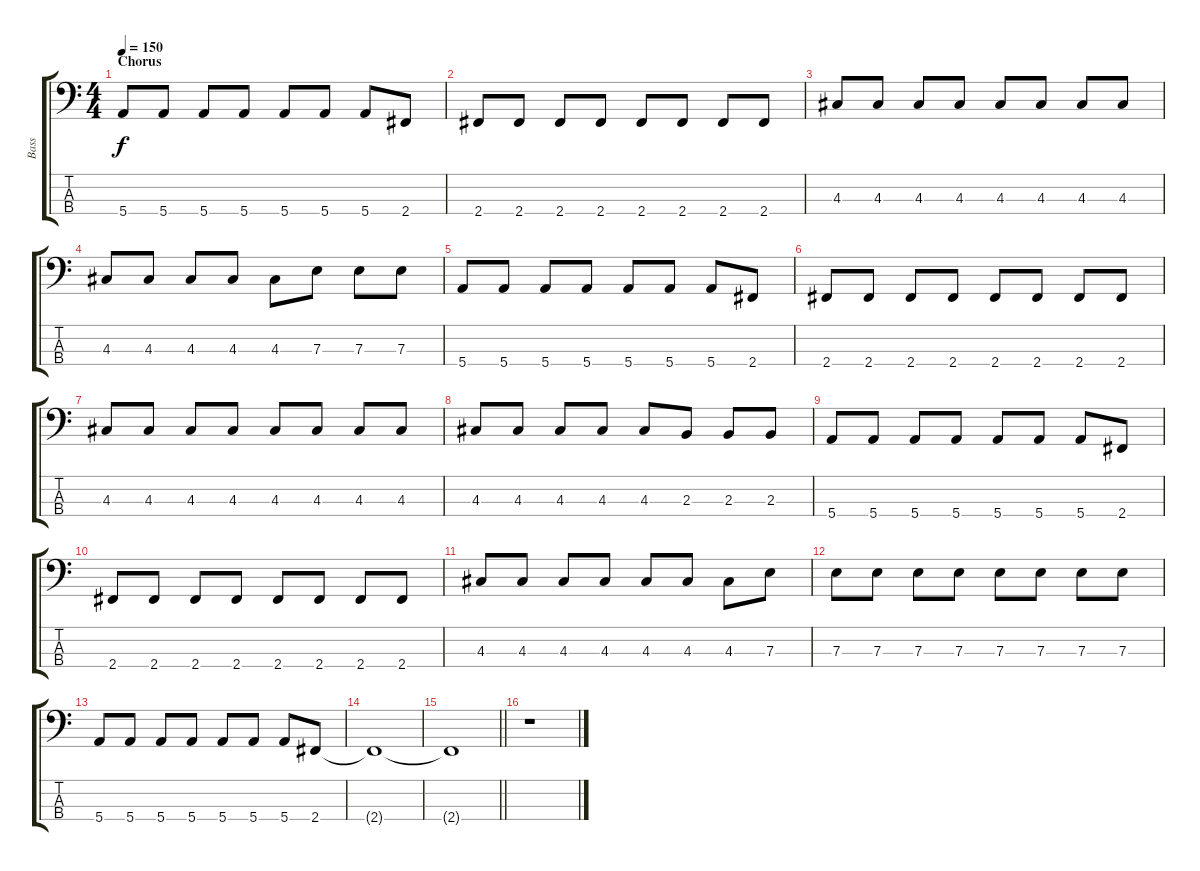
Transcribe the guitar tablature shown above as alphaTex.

\track ("Bass" "Bass") {instrument electricbassfinger}
\staff {score tabs}
\tuning (G2 D2 A1 E1) {hide}
\ts (4 4)
\section ("" "Chorus")
\tempo 150
\clef f4
\ks c
5.4.8{dy f} 5.4.8 5.4.8 5.4.8 5.4.8 5.4.8 5.4.8 2.4.8 |
2.4.8 2.4.8 2.4.8 2.4.8 2.4.8 2.4.8 2.4.8 2.4.8 |
4.3.8 4.3.8 4.3.8 4.3.8 4.3.8 4.3.8 4.3.8 4.3.8 |
4.3.8 4.3.8 4.3.8 4.3.8 4.3.8 7.3.8 7.3.8 7.3.8 |
5.4.8 5.4.8 5.4.8 5.4.8 5.4.8 5.4.8 5.4.8 2.4.8 |
2.4.8 2.4.8 2.4.8 2.4.8 2.4.8 2.4.8 2.4.8 2.4.8 |
4.3.8 4.3.8 4.3.8 4.3.8 4.3.8 4.3.8 4.3.8 4.3.8 |
4.3.8 4.3.8 4.3.8 4.3.8 4.3.8 2.3.8 2.3.8 2.3.8 |
5.4.8 5.4.8 5.4.8 5.4.8 5.4.8 5.4.8 5.4.8 2.4.8 |
2.4.8 2.4.8 2.4.8 2.4.8 2.4.8 2.4.8 2.4.8 2.4.8 |
4.3.8 4.3.8 4.3.8 4.3.8 4.3.8 4.3.8 4.3.8 7.3.8 |
7.3.8 7.3.8 7.3.8 7.3.8 7.3.8 7.3.8 7.3.8 7.3.8 |
5.4.8 5.4.8 5.4.8 5.4.8 5.4.8 5.4.8 5.4.8 2.4.8 |
2.4{t}.1 |
\barLineRight lightlight
2.4{t}.1 |
r.1
